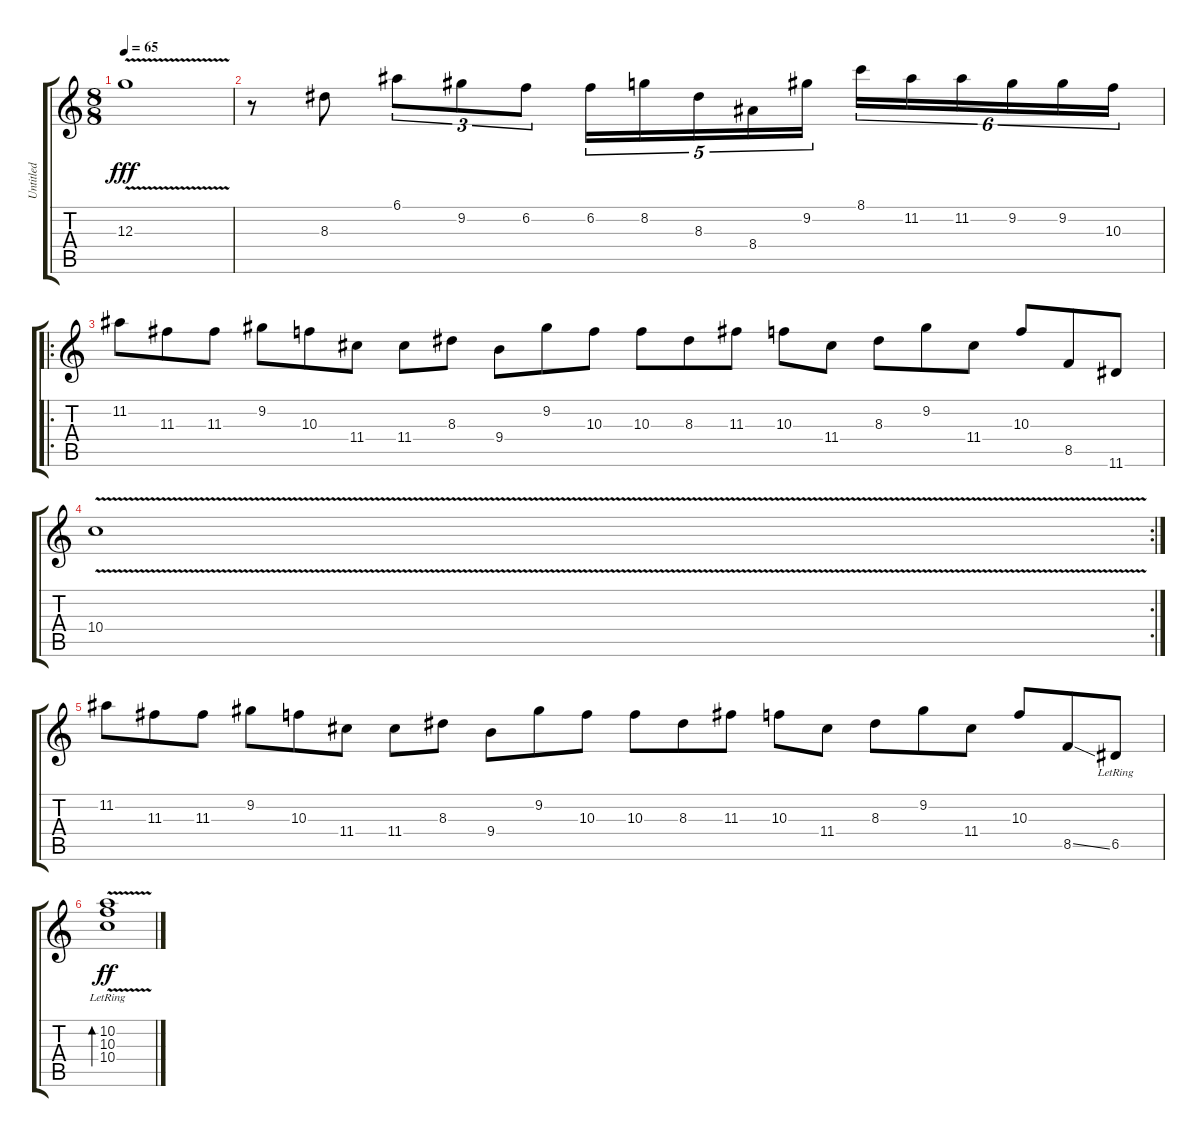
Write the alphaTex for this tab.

\track ("Untitled" "Untitled") {instrument overdrivenguitar}
\staff {score tabs}
\tuning (E4 B3 G3 D3 A2 E2) {hide}
\ts (8 8)
\tempo 65
\clef g2
\ks c
12.3{v}.1{dy fff} |
r.8 8.3.8 6.1.8{tu (3 2)} 9.2.8{tu (3 2)} 6.2.8{tu (3 2)} 6.2.16{tu (5 4)} 8.2.16{tu (5 4)} 8.3.16{tu (5 4)} 8.4.16{tu (5 4)} 9.2.16{tu (5 4)} 8.1.16{tu (6 4)} 11.2.16{tu (6 4)} 11.2.16{tu (6 4)} 9.2.16{tu (6 4)} 9.2.16{tu (6 4)} 10.3.16{tu (6 4)} |
\ro
11.2.8 11.3.8 11.3.8 9.2.8 10.3.8 11.4.8 11.4.8 8.3.8 9.4.8 9.2.8 10.3.8 10.3.8 8.3.8 11.3.8 10.3.8 11.4.8 8.3.8 9.2.8 11.4.8 10.3.8 8.5.8 11.6.8 |
\rc 2
10.4{v}.1 |
11.2.8 11.3.8 11.3.8 9.2.8 10.3.8 11.4.8 11.4.8 8.3.8 9.4.8 9.2.8 10.3.8 10.3.8 8.3.8 11.3.8 10.3.8 11.4.8 8.3.8 9.2.8 11.4.8 10.3.8 8.5{ss}.8 6.5{lr}.8 |
(10.2{v lr} 10.3{v lr} 10.4{v lr}).1{bd 30 dy ff}
